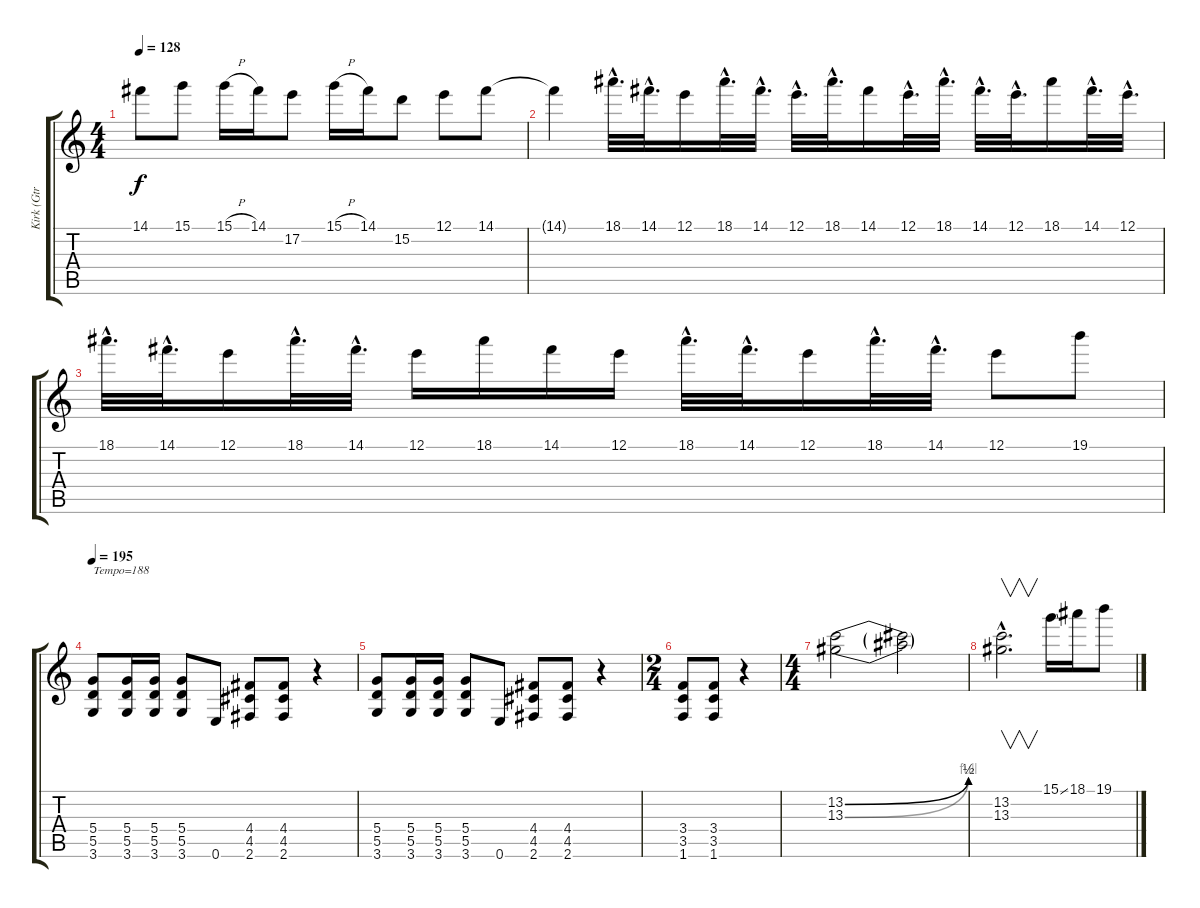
\track ("Kirk (Gtr 3)" "Kirk (Gtr ") {instrument distortionguitar}
\staff {score tabs}
\tuning (E4 B3 G3 D3 A2 E2) {hide}
\ts (4 4)
\tempo 128
\clef g2
\ks c
14.1.8{dy f} 15.1.8 15.1{h}.16 14.1.16 17.2.8 15.1{h}.16 14.1.16 15.2.8 12.1.8 14.1.8 |
14.1{t}.4 18.1{hac}.32{d} 14.1{hac}.32{d} 12.1.16 18.1{hac}.32{d} 14.1{hac}.32{d} 12.1{hac}.32{d} 18.1{hac}.32{d} 14.1.16 12.1{hac}.32{d} 18.1{hac}.32{d} 14.1{hac}.32{d} 12.1{hac}.32{d} 18.1.16 14.1{hac}.32{d} 12.1{hac}.32{d} |
18.1{hac}.32{d} 14.1{hac}.32{d} 12.1.16 18.1{hac}.32{d} 14.1{hac}.32{d} 12.1.16 18.1.16 14.1.16 12.1.16 18.1{hac}.32{d} 14.1{hac}.32{d} 12.1.16 18.1{hac}.32{d} 14.1{hac}.32{d} 12.1.8 19.1.8 |
\tempo 195
(5.4 5.5 3.6).8{txt "Tempo=188"} (5.4 5.5 3.6).16 (5.4 5.5 3.6).16 (5.4 5.5 3.6).8 0.6.8 (4.4 4.5 2.6).8 (4.4 4.5 2.6).8 r.4 |
(5.4 5.5 3.6).8 (5.4 5.5 3.6).16 (5.4 5.5 3.6).16 (5.4 5.5 3.6).8 0.6.8 (4.4 4.5 2.6).8 (4.4 4.5 2.6).8 r.4 |
\ts (2 4)
(3.4 3.5 1.6).8 (3.4 3.5 1.6).8 r.4 |
\ts (4 4)
(13.2{be (bend 0 0 60 2)} 13.3{be (bend 0 0 60 4)}).2 (13.2{t} 13.3{t}).2 |
(13.2{hac} 13.3{hac}).2{v d} 15.1{ss}.16 18.1.16 19.1.8
